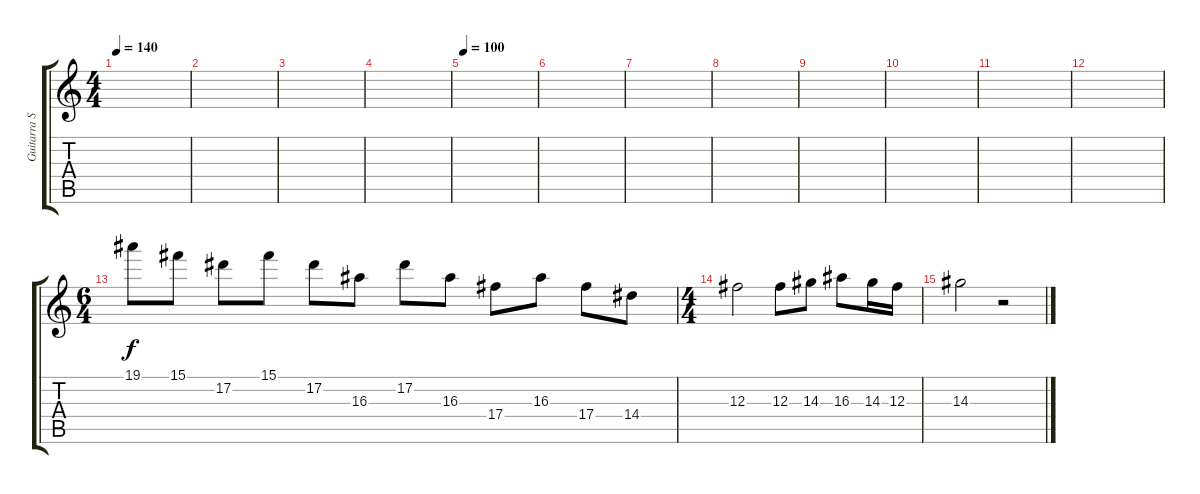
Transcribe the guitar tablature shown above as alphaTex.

\track ("Guitarra Solista" "Guitarra S") {instrument distortionguitar}
\staff {score tabs}
\tuning (Eb4 Bb3 Gb3 Db3 Ab2 Eb2) {hide}
\ts (4 4)
\tempo 140
\clef g2
\ks c
|
|
|
|
\tempo 120
\tempo 100
|
|
|
|
|
|
|
|
\ts (6 4)
19.1.8 15.1.8 17.2.8 15.1.8 17.2.8 16.3.8 17.2.8 16.3.8 17.4.8 16.3.8 17.4.8 14.4.8 |
\ts (4 4)
12.3.2 12.3.8 14.3.8 16.3.8 14.3.16 12.3.16 |
14.3.2 r.2
